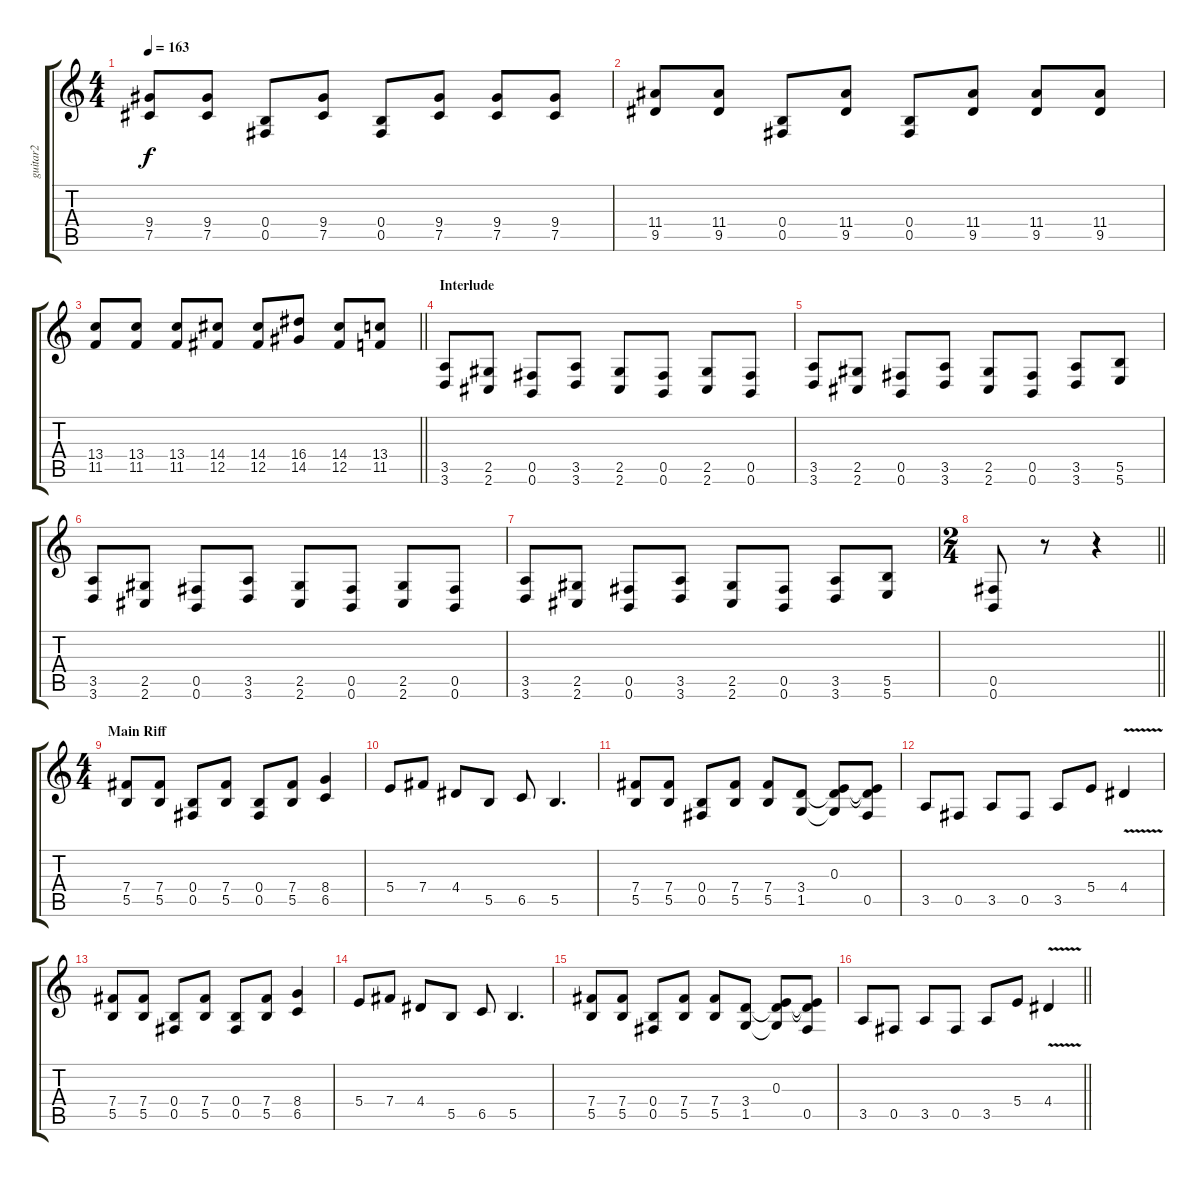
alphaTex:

\track ("guitar2" "guitar2") {instrument overdrivenguitar}
\staff {score tabs}
\tuning (Db4 Ab3 E3 B2 Gb2 B1) {hide}
\ts (4 4)
\tempo 163
\clef g2
\ks c
(9.4 7.5).8{dy f} (9.4 7.5).8 (0.4 0.5).8 (9.4 7.5).8 (0.4 0.5).8 (9.4 7.5).8 (9.4 7.5).8 (9.4 7.5).8 |
(11.4 9.5).8 (11.4 9.5).8 (0.4 0.5).8 (11.4 9.5).8 (0.4 0.5).8 (11.4 9.5).8 (11.4 9.5).8 (11.4 9.5).8 |
\barLineRight lightlight
(13.4 11.5).8 (13.4 11.5).8 (13.4 11.5).8 (14.4 12.5).8 (14.4 12.5).8 (16.4 14.5).8 (14.4 12.5).8 (13.4 11.5).8 |
\section ("" "Interlude")
(3.5 3.6).8 (2.5 2.6).8 (0.5 0.6).8 (3.5 3.6).8 (2.5 2.6).8 (0.5 0.6).8 (2.5 2.6).8 (0.5 0.6).8 |
(3.5 3.6).8 (2.5 2.6).8 (0.5 0.6).8 (3.5 3.6).8 (2.5 2.6).8 (0.5 0.6).8 (3.5 3.6).8 (5.5 5.6).8 |
(3.5 3.6).8 (2.5 2.6).8 (0.5 0.6).8 (3.5 3.6).8 (2.5 2.6).8 (0.5 0.6).8 (2.5 2.6).8 (0.5 0.6).8 |
(3.5 3.6).8 (2.5 2.6).8 (0.5 0.6).8 (3.5 3.6).8 (2.5 2.6).8 (0.5 0.6).8 (3.5 3.6).8 (5.5 5.6).8 |
\ts (2 4)
\barLineRight lightlight
(0.5 0.6).8 r.8 r.4 |
\ts (4 4)
\section ("" "Main Riff")
(7.4 5.5).8 (7.4 5.5).8 (0.4 0.5).8 (7.4 5.5).8 (0.4 0.5).8 (7.4 5.5).8 (8.4 6.5).4 |
5.4.8 7.4.8 4.4.8 5.5.8 6.5.8 5.5.4{d} |
(7.4 5.5).8 (7.4 5.5).8 (0.4 0.5).8 (7.4 5.5).8 (7.4 5.5).8 (3.4 1.5).8 (0.3 3.4{t} 1.5{t}).8 (0.3{t} 3.4{t} 0.5).8 |
3.5.8 0.5.8 3.5.8 0.5.8 3.5.8 5.4.8 4.4{v}.4 |
(7.4 5.5).8 (7.4 5.5).8 (0.4 0.5).8 (7.4 5.5).8 (0.4 0.5).8 (7.4 5.5).8 (8.4 6.5).4 |
5.4.8 7.4.8 4.4.8 5.5.8 6.5.8 5.5.4{d} |
(7.4 5.5).8 (7.4 5.5).8 (0.4 0.5).8 (7.4 5.5).8 (7.4 5.5).8 (3.4 1.5).8 (0.3 3.4{t} 1.5{t}).8 (0.3{t} 3.4{t} 0.5).8 |
\barLineRight lightlight
3.5.8 0.5.8 3.5.8 0.5.8 3.5.8 5.4.8 4.4{v}.4
